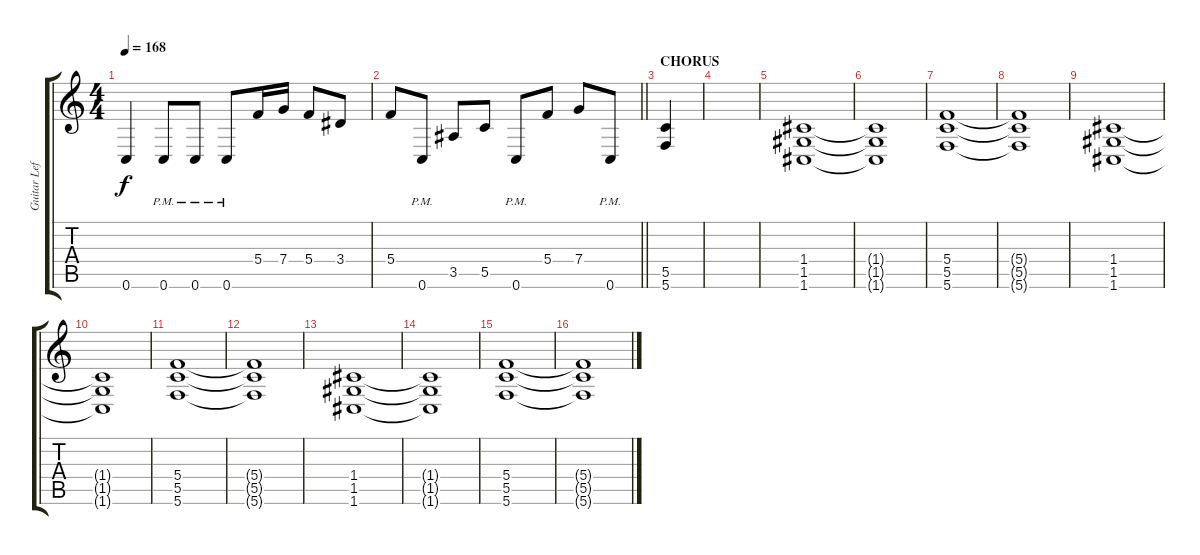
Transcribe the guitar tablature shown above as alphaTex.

\track ("Guitar Left" "Guitar Lef") {instrument distortionguitar}
\staff {score tabs}
\tuning (D4 A3 F3 C3 G2 C2) {hide}
\ts (4 4)
\tempo 168
\clef g2
\ks c
0.6.4{dy f} 0.6{pm}.8 0.6{pm}.8 0.6{pm}.8 5.4.16 7.4.16 5.4.8 3.4.8 |
\barLineRight lightlight
5.4.8 0.6{pm}.8 3.5.8 5.5.8 0.6{pm}.8 5.4.8 7.4.8 0.6{pm}.8 |
\section ("" "CHORUS")
(5.5 5.6).4 |
|
(1.4 1.5 1.6).1 |
(1.4{t} 1.5{t} 1.6{t}).1 |
(5.4 5.5 5.6).1 |
(5.4{t} 5.5{t} 5.6{t}).1 |
(1.4 1.5 1.6).1 |
(1.4{t} 1.5{t} 1.6{t}).1 |
(5.4 5.5 5.6).1 |
(5.4{t} 5.5{t} 5.6{t}).1 |
(1.4 1.5 1.6).1 |
(1.4{t} 1.5{t} 1.6{t}).1 |
(5.4 5.5 5.6).1 |
(5.4{t} 5.5{t} 5.6{t}).1
